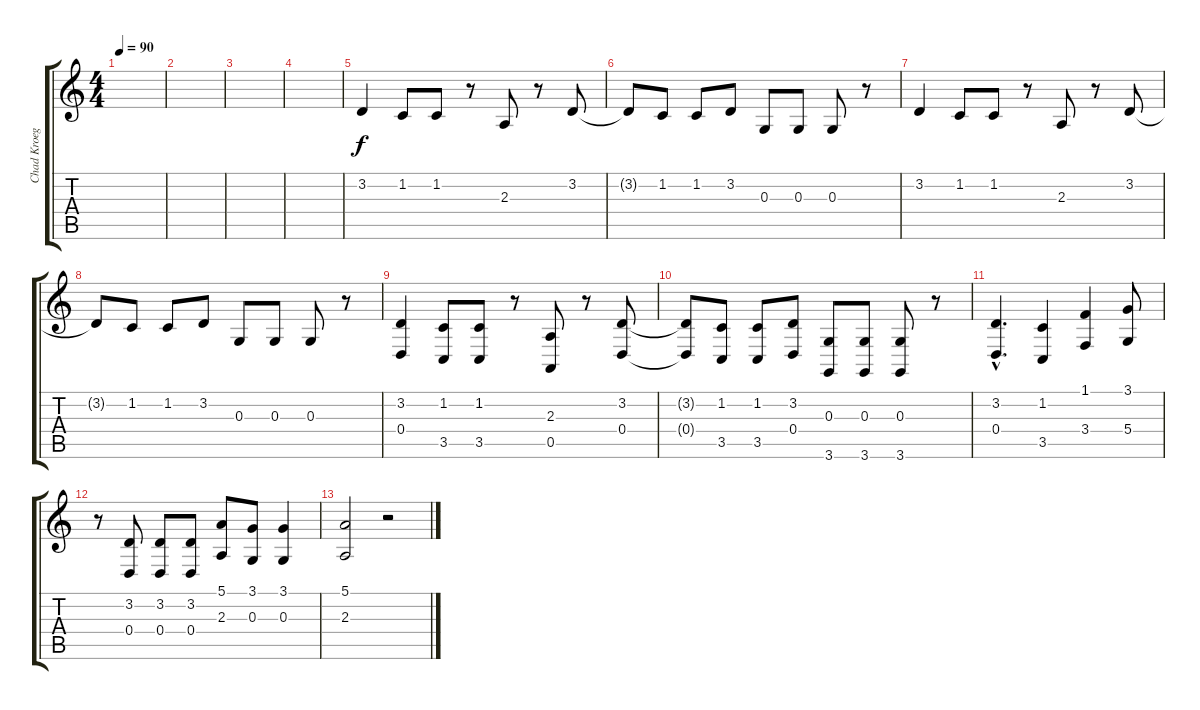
\track ("Chad Kroeger (vocal)" "Chad Kroeg") {instrument synthvoice}
\staff {score tabs}
\tuning (E4 B3 G3 D3 A2 E2) {hide}
\ts (4 4)
\tempo 90
\clef g2
\ks c
|
|
|
|
3.2.4 1.2.8 1.2.8 r.8 2.3.8 r.8 3.2.8 |
3.2{t}.8 1.2.8 1.2.8 3.2.8 0.3.8 0.3.8 0.3.8 r.8 |
3.2.4 1.2.8 1.2.8 r.8 2.3.8 r.8 3.2.8 |
3.2{t}.8 1.2.8 1.2.8 3.2.8 0.3.8 0.3.8 0.3.8 r.8 |
(3.2 0.4).4 (1.2 3.5).8 (1.2 3.5).8 r.8 (2.3 0.5).8 r.8 (3.2 0.4).8 |
(3.2{t} 0.4{t}).8 (1.2 3.5).8 (1.2 3.5).8 (3.2 0.4).8 (0.3 3.6).8 (0.3 3.6).8 (0.3 3.6).8 r.8 |
(3.2{hac} 0.4{hac}).4{d} (1.2 3.5).4 (1.1 3.4).4 (3.1 5.4).8 |
r.8 (3.2 0.4).8 (3.2 0.4).8 (3.2 0.4).8 (5.1 2.3).8 (3.1 0.3).8 (3.1 0.3).4 |
(5.1 2.3).2 r.2
